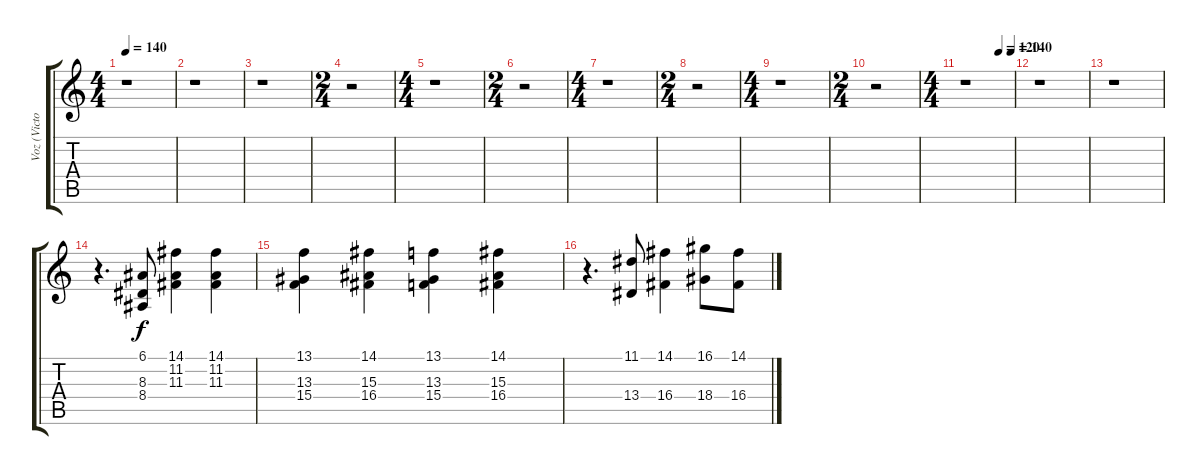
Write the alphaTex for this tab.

\track ("Voz (Victor García)" "Voz (Victo") {instrument lead6voice}
\staff {score tabs}
\tuning (E4 B3 G3 D3 A2 E2) {hide}
\ts (4 4)
\tempo 140
\clef g2
\ks c
r.1{dy mp} |
r.1 |
r.1 |
\ts (2 4)
r.2 |
\ts (4 4)
r.1 |
\ts (2 4)
r.2 |
\ts (4 4)
r.1 |
\ts (2 4)
r.2 |
\ts (4 4)
r.1 |
\ts (2 4)
r.2 |
\ts (4 4)
\tempo (120 0.6979166666666666)
\tempo (140 0.9479166666666666)
r.1 |
r.1 |
r.1 |
r.4{d} (6.1 8.3 8.4).8{dy f} (14.1 11.2 11.3).4 (14.1 11.2 11.3).4 |
(13.1 13.3 15.4).4 (14.1 15.3 16.4).4 (13.1 13.3 15.4).4 (14.1 15.3 16.4).4 |
r.4{d} (11.1 13.4).8 (14.1 16.4).4 (16.1 18.4).8 (14.1 16.4).8
